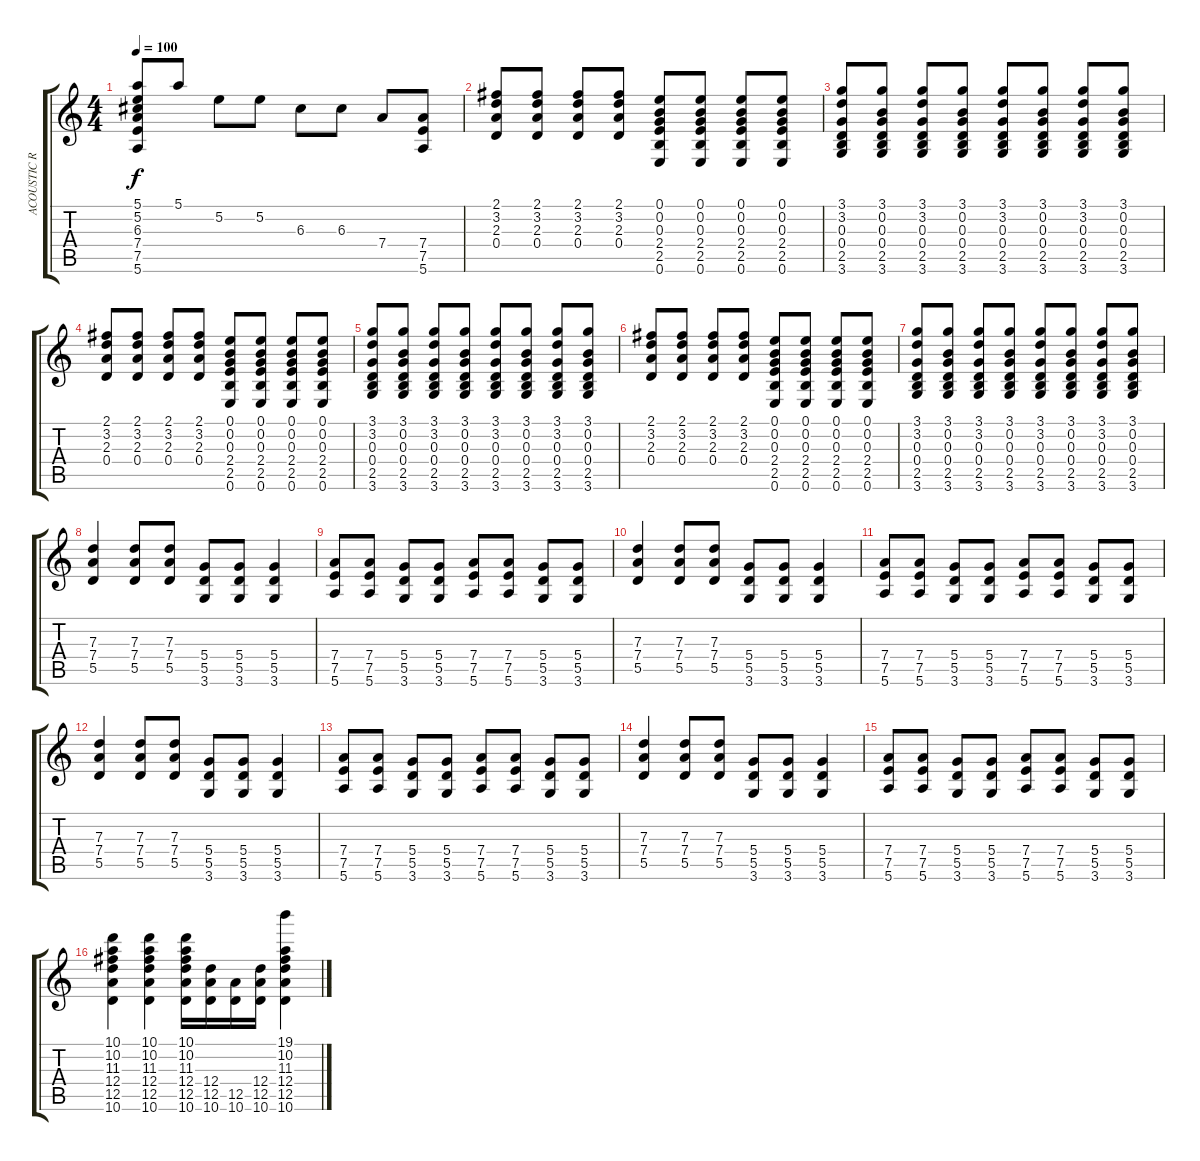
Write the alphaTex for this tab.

\track ("ACOUSTIC RHYTHM" "ACOUSTIC R") {instrument electricguitarjazz}
\staff {score tabs}
\tuning (E4 B3 G3 D3 A2 E2) {hide}
\ts (4 4)
\tempo 100
\clef g2
\ks c
(5.1 5.2 6.3 7.4 7.5 5.6).8{dy f} 5.1.8 5.2.8 5.2.8 6.3.8 6.3.8 7.4.8 (7.4 7.5 5.6).8 |
(2.1 3.2 2.3 0.4).8 (2.1 3.2 2.3 0.4).8 (2.1 3.2 2.3 0.4).8 (2.1 3.2 2.3 0.4).8 (0.1 0.2 0.3 2.4 2.5 0.6).8 (0.1 0.2 0.3 2.4 2.5 0.6).8 (0.1 0.2 0.3 2.4 2.5 0.6).8 (0.1 0.2 0.3 2.4 2.5 0.6).8 |
(3.1 3.2 0.3 0.4 2.5 3.6).8 (3.1 0.2 0.3 0.4 2.5 3.6).8 (3.1 3.2 0.3 0.4 2.5 3.6).8 (3.1 0.2 0.3 0.4 2.5 3.6).8 (3.1 3.2 0.3 0.4 2.5 3.6).8 (3.1 0.2 0.3 0.4 2.5 3.6).8 (3.1 3.2 0.3 0.4 2.5 3.6).8 (3.1 0.2 0.3 0.4 2.5 3.6).8 |
(2.1 3.2 2.3 0.4).8 (2.1 3.2 2.3 0.4).8 (2.1 3.2 2.3 0.4).8 (2.1 3.2 2.3 0.4).8 (0.1 0.2 0.3 2.4 2.5 0.6).8 (0.1 0.2 0.3 2.4 2.5 0.6).8 (0.1 0.2 0.3 2.4 2.5 0.6).8 (0.1 0.2 0.3 2.4 2.5 0.6).8 |
(3.1 3.2 0.3 0.4 2.5 3.6).8 (3.1 0.2 0.3 0.4 2.5 3.6).8 (3.1 3.2 0.3 0.4 2.5 3.6).8 (3.1 0.2 0.3 0.4 2.5 3.6).8 (3.1 3.2 0.3 0.4 2.5 3.6).8 (3.1 0.2 0.3 0.4 2.5 3.6).8 (3.1 3.2 0.3 0.4 2.5 3.6).8 (3.1 0.2 0.3 0.4 2.5 3.6).8 |
(2.1 3.2 2.3 0.4).8 (2.1 3.2 2.3 0.4).8 (2.1 3.2 2.3 0.4).8 (2.1 3.2 2.3 0.4).8 (0.1 0.2 0.3 2.4 2.5 0.6).8 (0.1 0.2 0.3 2.4 2.5 0.6).8 (0.1 0.2 0.3 2.4 2.5 0.6).8 (0.1 0.2 0.3 2.4 2.5 0.6).8 |
(3.1 3.2 0.3 0.4 2.5 3.6).8 (3.1 0.2 0.3 0.4 2.5 3.6).8 (3.1 3.2 0.3 0.4 2.5 3.6).8 (3.1 0.2 0.3 0.4 2.5 3.6).8 (3.1 3.2 0.3 0.4 2.5 3.6).8 (3.1 0.2 0.3 0.4 2.5 3.6).8 (3.1 3.2 0.3 0.4 2.5 3.6).8 (3.1 0.2 0.3 0.4 2.5 3.6).8 |
(7.3 7.4 5.5).4 (7.3 7.4 5.5).8 (7.3 7.4 5.5).8 (5.4 5.5 3.6).8 (5.4 5.5 3.6).8 (5.4 5.5 3.6).4 |
(7.4 7.5 5.6).8 (7.4 7.5 5.6).8 (5.4 5.5 3.6).8 (5.4 5.5 3.6).8 (7.4 7.5 5.6).8 (7.4 7.5 5.6).8 (5.4 5.5 3.6).8 (5.4 5.5 3.6).8 |
(7.3 7.4 5.5).4 (7.3 7.4 5.5).8 (7.3 7.4 5.5).8 (5.4 5.5 3.6).8 (5.4 5.5 3.6).8 (5.4 5.5 3.6).4 |
(7.4 7.5 5.6).8 (7.4 7.5 5.6).8 (5.4 5.5 3.6).8 (5.4 5.5 3.6).8 (7.4 7.5 5.6).8 (7.4 7.5 5.6).8 (5.4 5.5 3.6).8 (5.4 5.5 3.6).8 |
(7.3 7.4 5.5).4 (7.3 7.4 5.5).8 (7.3 7.4 5.5).8 (5.4 5.5 3.6).8 (5.4 5.5 3.6).8 (5.4 5.5 3.6).4 |
(7.4 7.5 5.6).8 (7.4 7.5 5.6).8 (5.4 5.5 3.6).8 (5.4 5.5 3.6).8 (7.4 7.5 5.6).8 (7.4 7.5 5.6).8 (5.4 5.5 3.6).8 (5.4 5.5 3.6).8 |
(7.3 7.4 5.5).4 (7.3 7.4 5.5).8 (7.3 7.4 5.5).8 (5.4 5.5 3.6).8 (5.4 5.5 3.6).8 (5.4 5.5 3.6).4 |
(7.4 7.5 5.6).8 (7.4 7.5 5.6).8 (5.4 5.5 3.6).8 (5.4 5.5 3.6).8 (7.4 7.5 5.6).8 (7.4 7.5 5.6).8 (5.4 5.5 3.6).8 (5.4 5.5 3.6).8 |
(10.1 10.2 11.3 12.4 12.5 10.6).4 (10.1 10.2 11.3 12.4 12.5 10.6).4 (10.1 10.2 11.3 12.4 12.5 10.6).16 (12.4 12.5 10.6).16 (12.5 10.6).16 (12.4 12.5 10.6).16 (19.1{ss} 10.2{ss} 11.3{ss} 12.4{ss} 12.5{ss} 10.6{ss}).4
